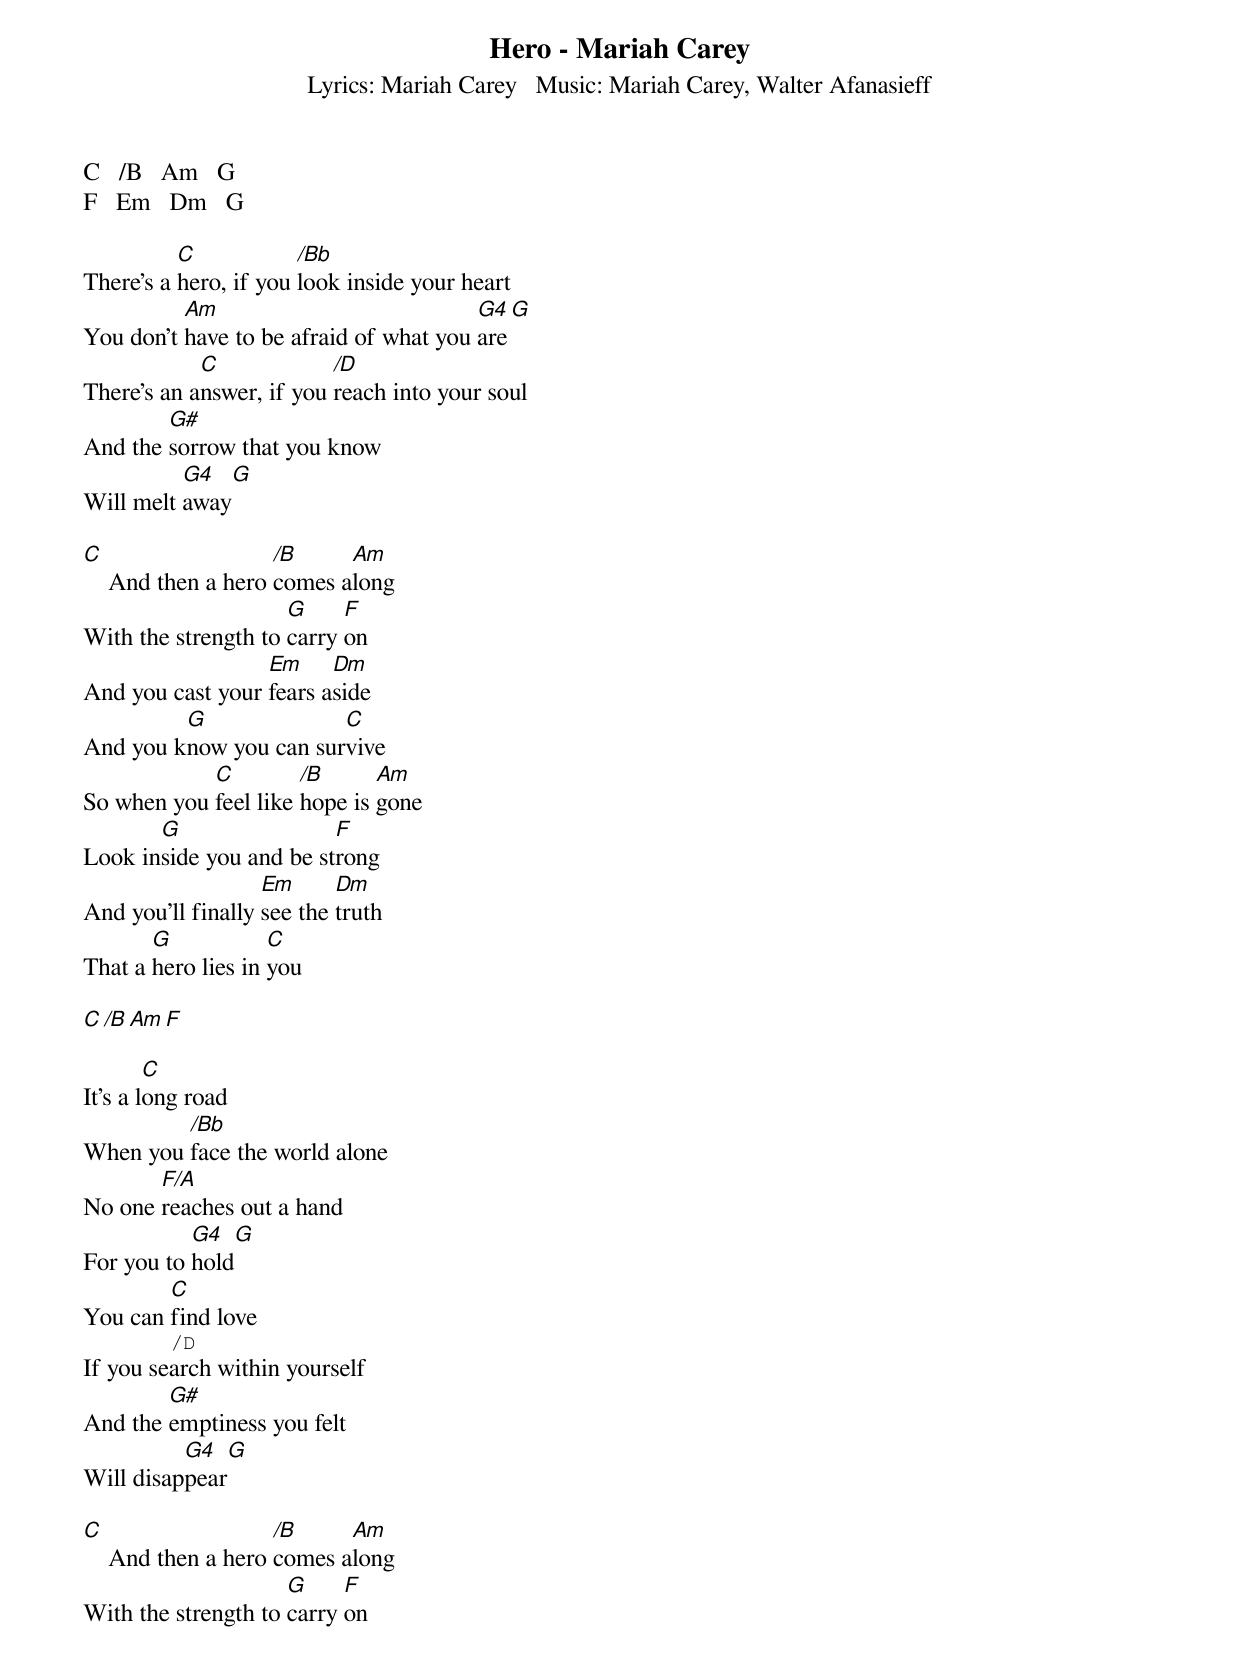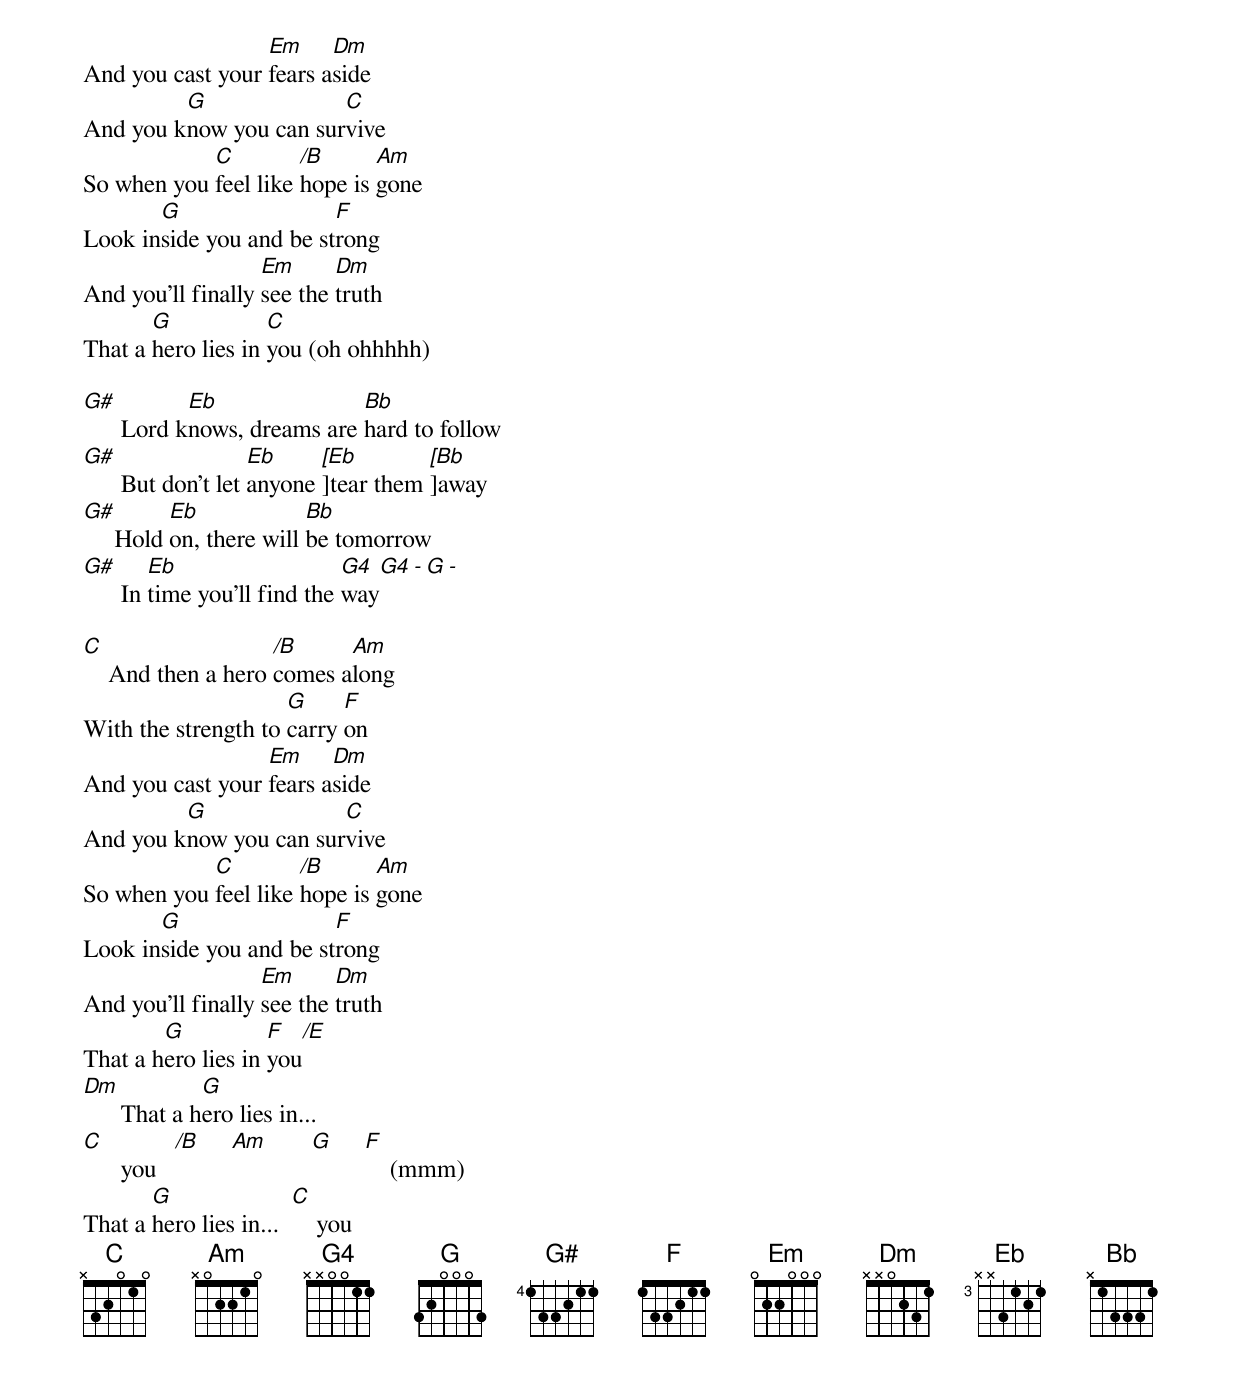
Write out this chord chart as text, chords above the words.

Hero - Mariah Carey
Lyrics: Mariah Carey   Music: Mariah Carey, Walter Afanasieff

C   /B   Am   G
F   Em   Dm   G

          C            /Bb
There's a hero, if you look inside your heart
          Am                            G4     G
You don't have to be afraid of what you are
            C             /D
There's an answer, if you reach into your soul
        G#
And the sorrow that you know
          G4      G
Will melt away

C                   /B     Am
    And then a hero comes along
                     G     F
With the strength to carry on
                  Em     Dm
And you cast your fears aside
         G              C
And you know you can survive
            C         /B      Am
So when you feel like hope is gone
       G                 F
Look inside you and be strong
                   Em      Dm
And you'll finally see the truth
       G            C
That a hero lies in you

C   /B   Am   F

        C
It's a long road
         /Bb
When you face the world alone
       F/A
No one reaches out a hand
           G4      G
For you to hold
        C
You can find love
       /D
If you search within yourself
        G#
And the emptiness you felt
          G4     G
Will disappear

C                   /B     Am
    And then a hero comes along
                     G     F
With the strength to carry on
                  Em     Dm
And you cast your fears aside
         G              C
And you know you can survive
            C         /B      Am
So when you feel like hope is gone
       G                 F
Look inside you and be strong
                   Em      Dm
And you'll finally see the truth
       G            C
That a hero lies in you (oh ohhhhh)

G#          Eb               Bb
      Lord knows, dreams are hard to follow
G#                  Eb     [Eb]      [Bb]
      But don't let anyone tear them away
G#        Eb             Bb
     Hold on, there will be tomorrow
G#       Eb                   G4    G4    -  G   -
      In time you'll find the way

C                   /B     Am
    And then a hero comes along
                     G     F
With the strength to carry on
                  Em     Dm
And you cast your fears aside
         G              C
And you know you can survive
            C         /B      Am
So when you feel like hope is gone
       G                 F
Look inside you and be strong
                   Em      Dm
And you'll finally see the truth
        G           F     /E
That a hero lies in you
Dm            G
      That a hero lies in...
C           /B   Am     G    F
      you                        (mmm)
       G                C
That a hero lies in...      you
